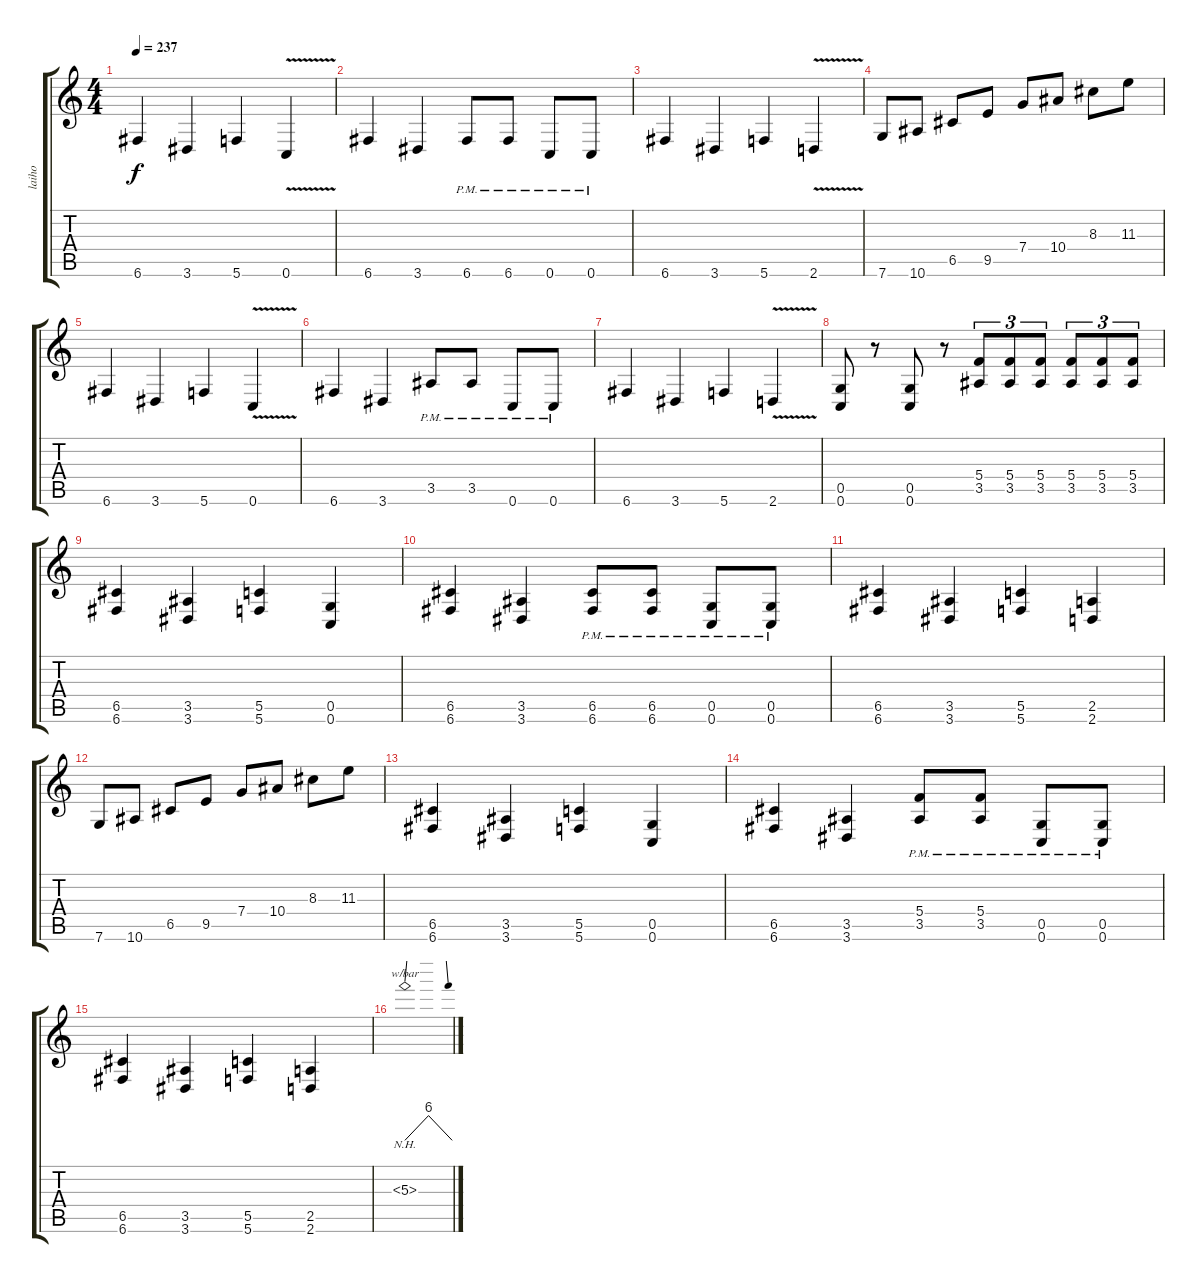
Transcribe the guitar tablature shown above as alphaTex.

\track ("laiho" "laiho") {instrument distortionguitar}
\staff {score tabs}
\tuning (D4 A3 F3 C3 G2 C2) {hide}
\ts (4 4)
\tempo 237
\clef g2
\ks c
6.6.4{dy f} 3.6.4 5.6.4 0.6{v}.4 |
6.6.4 3.6.4 6.6{pm}.8 6.6{pm}.8 0.6{pm}.8 0.6{pm}.8 |
6.6.4 3.6.4 5.6.4 2.6{v}.4 |
7.6.8 10.6.8 6.5.8 9.5.8 7.4.8 10.4.8 8.3.8 11.3.8 |
6.6.4 3.6.4 5.6.4 0.6{v}.4 |
6.6.4 3.6.4 3.5{pm}.8 3.5{pm}.8 0.6{pm}.8 0.6{pm}.8 |
6.6.4 3.6.4 5.6.4 2.6{v}.4 |
(0.5 0.6).8 r.8 (0.5 0.6).8 r.8 (5.4 3.5).8{tu (3 2)} (5.4 3.5).8{tu (3 2)} (5.4 3.5).8{tu (3 2)} (5.4 3.5).8{tu (3 2)} (5.4 3.5).8{tu (3 2)} (5.4 3.5).8{tu (3 2)} |
(6.5 6.6).4 (3.5 3.6).4 (5.5 5.6).4 (0.5 0.6).4 |
(6.5 6.6).4 (3.5 3.6).4 (6.5{pm} 6.6{pm}).8 (6.5{pm} 6.6{pm}).8 (0.5{pm} 0.6).8 (0.5{pm} 0.6{pm}).8 |
(6.5 6.6).4 (3.5 3.6).4 (5.5 5.6).4 (2.5 2.6).4 |
7.6.8 10.6.8 6.5.8 9.5.8 7.4.8 10.4.8 8.3.8 11.3.8 |
(6.5 6.6).4 (3.5 3.6).4 (5.5 5.6).4 (0.5 0.6).4 |
(6.5 6.6).4 (3.5 3.6).4 (5.4{pm} 3.5{pm}).8 (5.4{pm} 3.5{pm}).8 (0.5{pm} 0.6).8 (0.5{pm} 0.6{pm}).8 |
(6.5 6.6).4 (3.5 3.6).4 (5.5 5.6).4 (2.5 2.6).4 |
5.3{nh}.1{tbe (dip default 0 0 30 24 60 0)}
